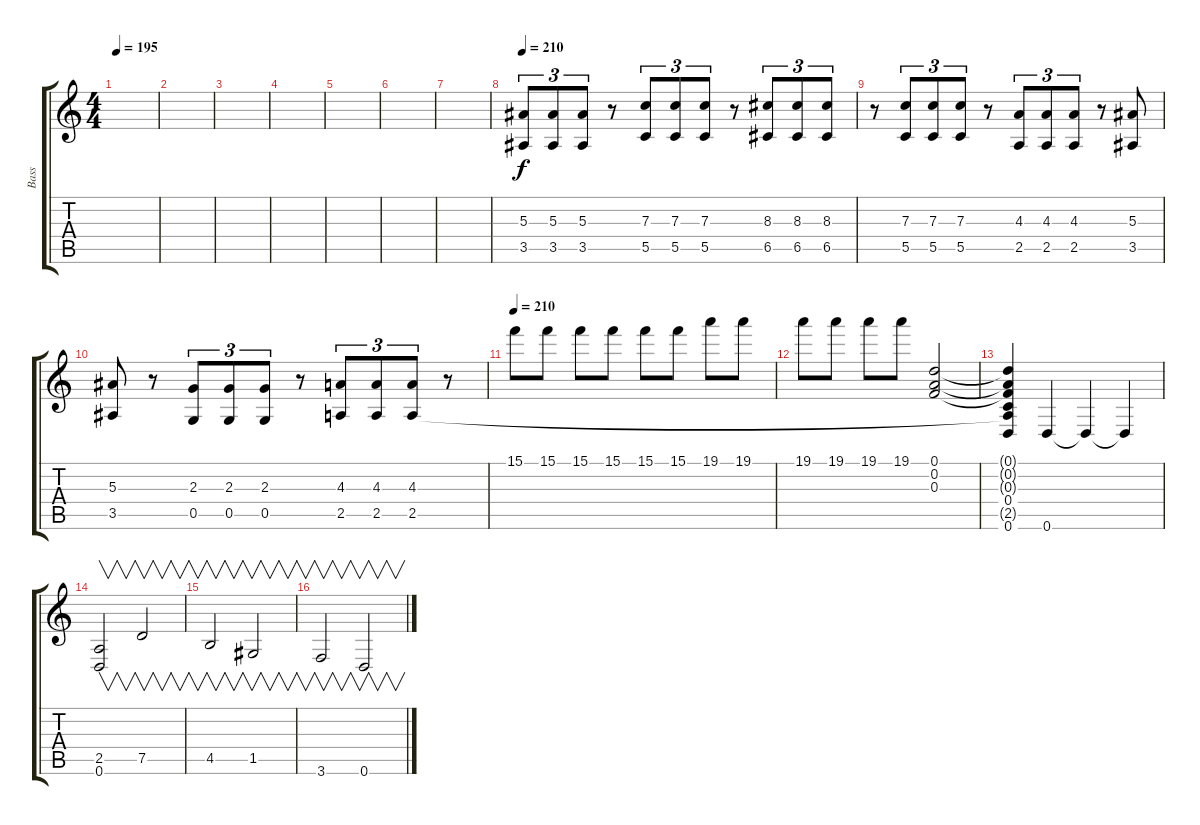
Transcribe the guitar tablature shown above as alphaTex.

\track ("Bass" "Bass") {instrument distortionguitar}
\staff {score tabs}
\tuning (D4 A3 F3 C3 G2 D2) {hide}
\ts (4 4)
\tempo 195
\clef g2
\ks c
|
|
|
|
|
|
|
\tempo 210
(5.3 3.5).8{tu (3 2) volume 9} (5.3 3.5).8{tu (3 2)} (5.3 3.5).8{tu (3 2)} r.8 (7.3 5.5).8{tu (3 2)} (7.3 5.5).8{tu (3 2)} (7.3 5.5).8{tu (3 2)} r.8 (8.3 6.5).8{tu (3 2)} (8.3 6.5).8{tu (3 2)} (8.3 6.5).8{tu (3 2)} |
r.8 (7.3 5.5).8{tu (3 2)} (7.3 5.5).8{tu (3 2)} (7.3 5.5).8{tu (3 2)} r.8 (4.3 2.5).8{tu (3 2)} (4.3 2.5).8{tu (3 2)} (4.3 2.5).8{tu (3 2)} r.8 (5.3 3.5).8 |
(5.3 3.5).8 r.8 (2.3 0.5).8{tu (3 2)} (2.3 0.5).8{tu (3 2)} (2.3 0.5).8{tu (3 2)} r.8 (4.3 2.5).8{tu (3 2)} (4.3 2.5).8{tu (3 2)} (4.3 2.5).8{tu (3 2)} r.8 |
\tempo 210
15.1.8{volume 12} 15.1.8 15.1.8 15.1.8 15.1.8 15.1.8 19.1.8 19.1.8 |
19.1.8 19.1.8 19.1.8 19.1.8 (0.1 0.2 0.3).2 |
(0.1{t} 0.2{t} 0.3{t} 0.4 2.5{t} 0.6).4 0.6.4 0.6{t}.4 0.6{t}.4 |
(2.5 0.6).2{v} 7.5.2{v} |
4.5.2{v} 1.5.2{v} |
3.6.2{v} 0.6.2{v}
